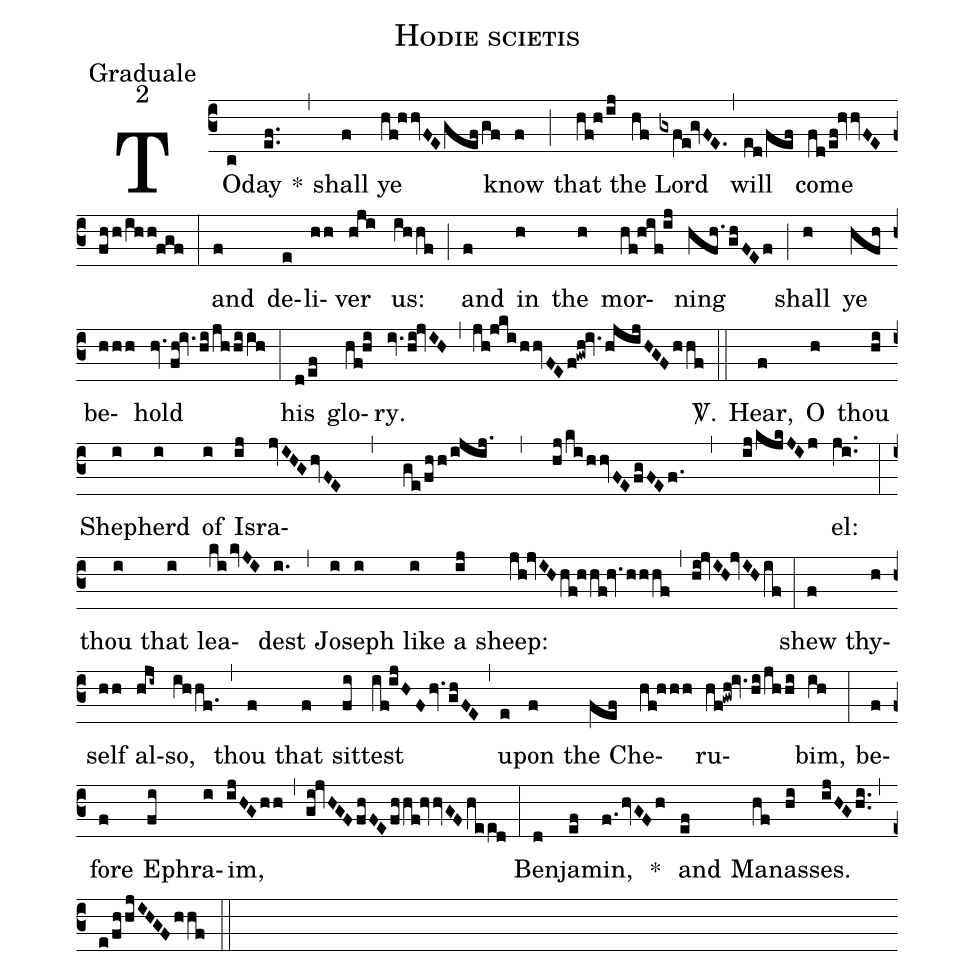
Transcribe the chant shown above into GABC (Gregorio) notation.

name:Hodie scietis;
office-part:Graduale;
mode:2;
%%
(c3) TO(c)day(ef..) *(,) shall(f) ye(hf!hhvFEgef/gf) know(f) (;) that(hf!h/ij) the(hf) Lord(gxfe!gvFE.) (,) will(ed/fef) come(fd/ef!hvvFE/fhh/ihh!fgf) (:) and(f) de(e)li(hh)ver(hji) us:(ihhf) (;) and(f) in(h) the(h) mor(hf!hif!ij)ning(hfh./ghFEf) (;) shall(h) ye(hfh) be(hhh)hold(hv./fh!iv./hi/jhhiih) (:) his(d/ef) glo(hf!hi)ry.(iv./hi!jvIH) (,) (jh!jki/hhvFE/f!gwh!iv./hjijHGF/hhf) <sp>V/</sp>.(::) Hear,(f) O(h) thou(hi) Shep(i)herd(i) of(i) Is(ij)ra(jvIHG/hvFE , ge/fhh/ijij. , hj/ki/hhvFE/fgFEf. , ij/kjkJIj)el:(ji..) (:) thou(i) that(i) lea(ki/kvJI)dest(i.) (,) Jo(i)seph(i) like(i) a(ij) sheep:(jh!jvIH/hf!hhf!hv.hhhf) (,) (hi!jvIH!jvIH/if) (:) shew(f) thy(h)self(hh) al(hji~)so,(ihhf.) (,) thou(f) that(f) sit(fi)test(if!ijHF/hv./ghFE) (,) up(e)on(f) the(fef) Che(hf!hhh)ru(hf!gwh!iv.hi/jhhi)bim,(ih) (:) be(f)fore(f) E(fi)phra(i)im,(ijHG/hh) (,) (gi!jvHGF/fhFEfhhf!hvvGF/heed) (:) Ben(d)ja(ef)min,(f.hvGFh) *() and(ef) Ma(hf)nas(hi)ses.(ijHGhi..) (,) (e/fhhjIHGF/hhf) (::)
